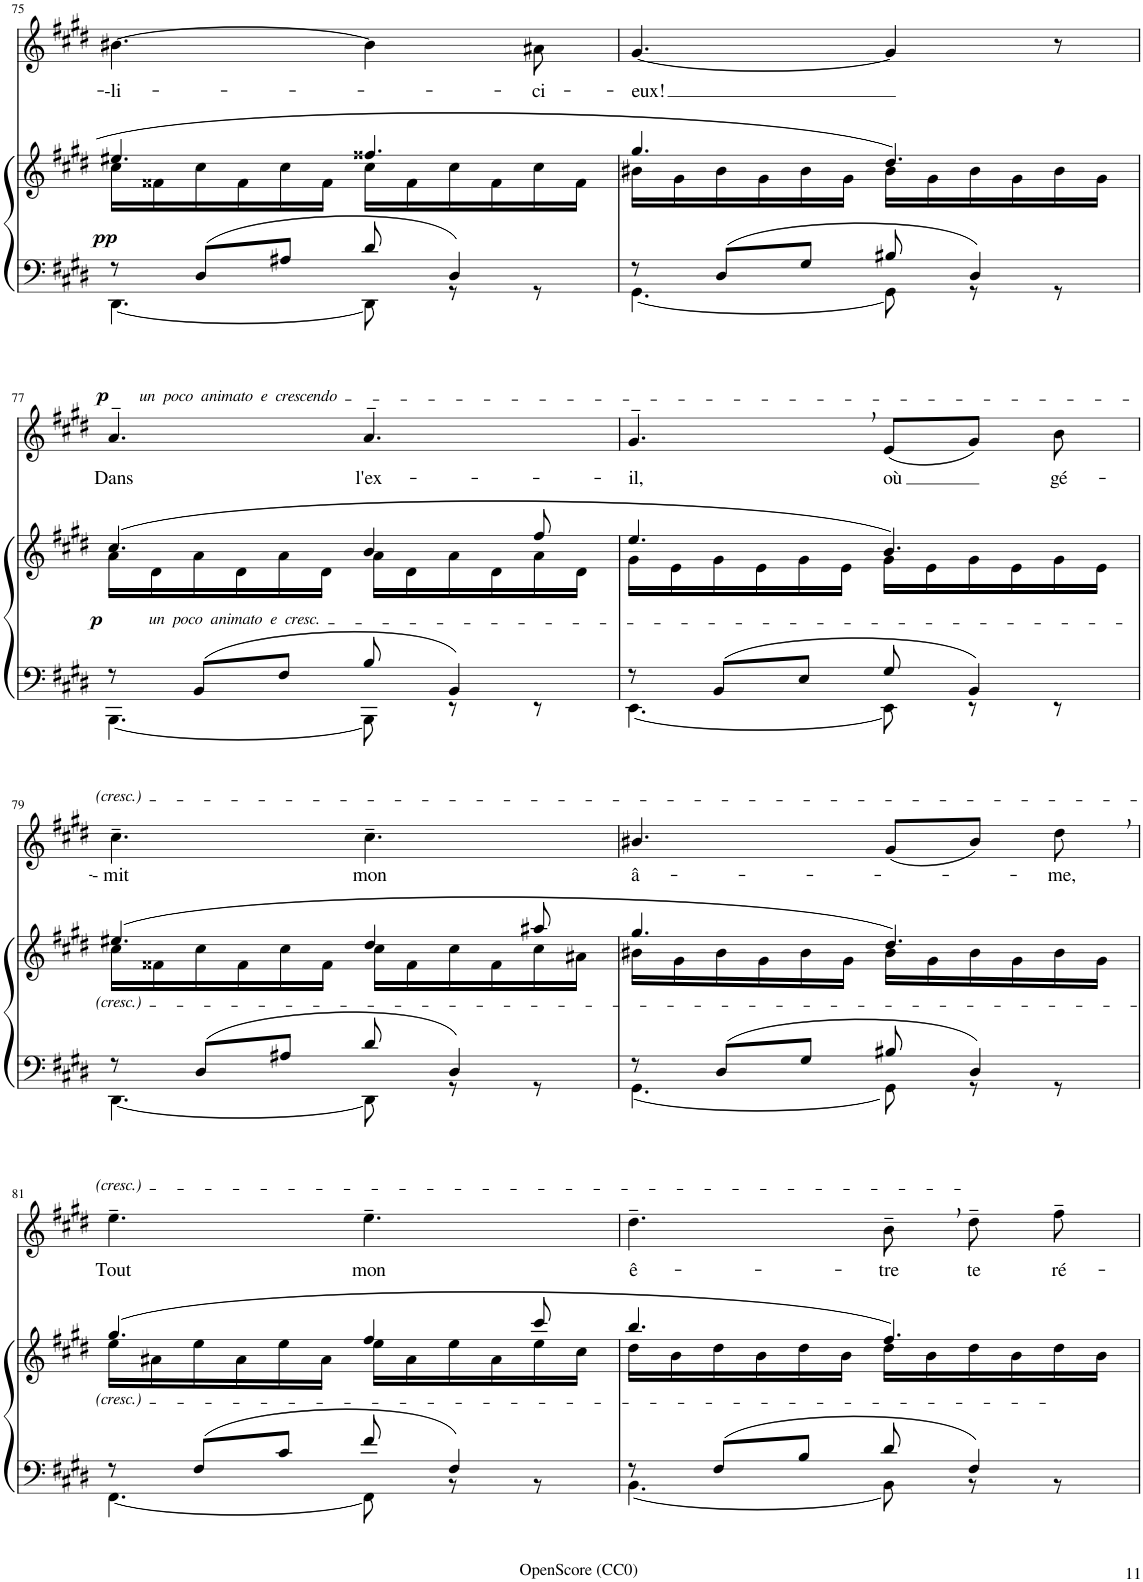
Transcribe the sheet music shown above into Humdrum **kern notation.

**kern	**kern	**dynam	**kern	**text	**dynam
*part2	*part2	*part2	*part1	*part1	*part1
*staff3	*staff2	*staff2/3	*staff1	*staff1	*staff1
*I"Piano	*	*	*I"Chant Voice	*	*
*I'Pno	*	*	*	*	*
!!LO:PB:g=z
*clefF4	*clefG2	*	*clefG2	*	*
*k[f#c#g#d#]	*k[f#c#g#d#]	*	*k[f#c#g#d#]	*	*
*M6/8	*M6/8	*	*M6/8	*	*
=75	=75	=75	=75	=75	=75
*^	*^	*	*	*	*
!	!	!	!	!LO:DY:b	!	!LO:LY:b	!
8r	[4.DD#\	4.ee#X/	16cc#\LL	pp	[4.b#X\	--li-	.
.	.	.	16f##X\	.	.	.	.
8D#/L	.	.	16cc#\	.	.	.	.
.	.	.	16f##\	.	.	.	.
8A#X/J	.	.	16cc#\	.	.	.	.
.	.	.	16f##\JJ	.	.	.	.
8d#/	8DD#\]	4.ff##X/	16cc#\LL	.	4b#\]	.	.
.	.	.	16f##\	.	.	.	.
4D#/	8r	.	16cc#\	.	.	.	.
.	.	.	16f##\	.	.	.	.
!	!	!	!	!	!	!LO:LY:b	!
.	8r	.	16cc#\	.	8a#X\	-ci-	.
.	.	.	16f##\JJ	.	.	.	.
=76	=76	=76	=76	=76	=76	=76	=76
!	!	!	!	!	!	!LO:LY:b	!
8r	[4.GG#\	4.gg#/	16b#X\LL	.	[4.g#/	-eux!	.
.	.	.	16g#\	.	.	.	.
8D#/L	.	.	16b#\	.	.	.	.
.	.	.	16g#\	.	.	.	.
8G#/J	.	.	16b#\	.	.	.	.
.	.	.	16g#\JJ	.	.	.	.
8B#X/	8GG#\]	4.dd#/	16b#\LL	.	4g#/]	.	.
.	.	.	16g#\	.	.	.	.
4D#/	8r	.	16b#\	.	.	.	.
.	.	.	16g#\	.	.	.	.
.	8r	.	16b#\	.	8r	.	.
.	.	.	16g#\JJ	.	.	.	.
!!LO:LB:g=z
=77	=77	=77	=77	=77	=77	=77	=77
!	!	!	!	!	!LO:TX:a:i:t=un  poco  animato  e  crescendo	!	!
!	!	!	!	!LO:DY:b	!	!LO:LY:b	!LO:DY:a
8r	[4.BBB\	(4.cc#/	16a\LL	p	4.a~>/	Dans	p
!	!	!	!LO:TX:b:i:t=un  poco  animato  e  cresc.	!	!	!	!
.	.	.	16d#\	.	.	.	.
8BB/L	.	.	16a\	.	.	.	.
.	.	.	16d#\	.	.	.	.
8F#/J	.	.	16a\	.	.	.	.
.	.	.	16d#\JJ	.	.	.	.
!	!	!	!	!	!	!LO:LY:b	!
8B/	8BBB\]	4b/	16a\LL	.	4.a~>/	l'ex-	.
.	.	.	16d#\	.	.	.	.
4BB/	8r	.	16a\	.	.	.	.
.	.	.	16d#\	.	.	.	.
.	8r	8ff#/	16a\	.	.	.	.
.	.	.	16d#\JJ	.	.	.	.
=78	=78	=78	=78	=78	=78	=78	=78
!	!	!	!	!	!	!LO:LY:b	!
8r	[4.EE\	4.ee/	16g#\LL	.	4.g#~>,/	-il,	.
.	.	.	16e\	.	.	.	.
8BB/L	.	.	16g#\	.	.	.	.
.	.	.	16e\	.	.	.	.
8E/J	.	.	16g#\	.	.	.	.
.	.	.	16e\JJ	.	.	.	.
!	!	!	!	!	!	!LO:LY:b	!
8G#/	8EE\]	4.b/)	16g#\LL	.	(8e/L	où	.
.	.	.	16e\	.	.	.	.
4BB/	8r	.	16g#\	.	8g#/J)	.	.
.	.	.	16e\	.	.	.	.
!	!	!	!	!	!	!LO:LY:b	!
.	8r	.	16g#\	.	8b\	gé-	.
.	.	.	16e\JJ	.	.	.	.
!!LO:LB:g=z
=79	=79	=79	=79	=79	=79	=79	=79
!	!	!	!	!	!	!LO:LY:b	!
8r	[4.DD#\	(4.ee#X/	16cc#\LL	.	4.cc#~\	-- mit	.
.	.	.	16f##X\	.	.	.	.
8D#/L	.	.	16cc#\	.	.	.	.
.	.	.	16f##\	.	.	.	.
8A#X/J	.	.	16cc#\	.	.	.	.
.	.	.	16f##\JJ	.	.	.	.
!	!	!	!	!	!	!LO:LY:b	!
8d#/	8DD#\]	4dd#/	16cc#\LL	.	4.cc#~\	mon	.
.	.	.	16f##\	.	.	.	.
4D#/	8r	.	16cc#\	.	.	.	.
.	.	.	16f##\	.	.	.	.
.	8r	8aa#X/	16cc#\	.	.	.	.
.	.	.	16a#X\JJ	.	.	.	.
=80	=80	=80	=80	=80	=80	=80	=80
!	!	!	!	!	!	!LO:LY:b	!
8r	[4.GG#\	4.gg#/	16b#X\LL	.	4.b#X/	â-	.
.	.	.	16g#\	.	.	.	.
8D#/L	.	.	16b#\	.	.	.	.
.	.	.	16g#\	.	.	.	.
8G#/J	.	.	16b#\	.	.	.	.
.	.	.	16g#\JJ	.	.	.	.
8B#X/	8GG#\]	4.dd#/)	16b#\LL	.	(8g#/L	.	.
.	.	.	16g#\	.	.	.	.
4D#/	8r	.	16b#\	.	8b#/J)	.	.
.	.	.	16g#\	.	.	.	.
!	!	!	!	!	!	!LO:LY:b	!
.	8r	.	16b#\	.	8dd#,\	-me,	.
.	.	.	16g#\JJ	.	.	.	.
!!LO:LB:g=z
=81	=81	=81	=81	=81	=81	=81	=81
!	!	!	!	!	!	!LO:LY:b	!
8r	[4.FF#\	(4.gg#/	16ee\LL	.	4.ee~\	Tout	.
.	.	.	16a#X\	.	.	.	.
8F#/L	.	.	16ee\	.	.	.	.
.	.	.	16a#\	.	.	.	.
8c#/J	.	.	16ee\	.	.	.	.
.	.	.	16a#\JJ	.	.	.	.
!	!	!	!	!	!	!LO:LY:b	!
8f#/	8FF#\]	4ff#/	16ee\LL	.	4.ee~\	mon	.
.	.	.	16a#\	.	.	.	.
4F#/	8r	.	16ee\	.	.	.	.
.	.	.	16a#\	.	.	.	.
.	8r	8ccc#/	16ee\	.	.	.	.
.	.	.	16cc#\JJ	.	.	.	.
=82	=82	=82	=82	=82	=82	=82	=82
!	!	!	!	!	!	!LO:LY:b	!
8r	[4.BB\	4.bb/	16dd#\LL	.	4.dd#~\	ê-	.
.	.	.	16b\	.	.	.	.
8F#/L	.	.	16dd#\	.	.	.	.
.	.	.	16b\	.	.	.	.
8B/J	.	.	16dd#\	.	.	.	.
.	.	.	16b\JJ	.	.	.	.
!	!	!	!	!	!	!LO:LY:b	!
8d#/	8BB\]	4.ff#/)	16dd#\LL	.	8b~,\	-tre	.
.	.	.	16b\	.	.	.	.
!	!	!	!	!	!	!LO:LY:b	!
4F#/	8r	.	16dd#\	.	8dd#~\	te	.
.	.	.	16b\	.	.	.	.
!	!	!	!	!	!	!LO:LY:b	!
.	8r	.	16dd#\	.	8ff#~\	ré-	.
.	.	.	16b\JJ	.	.	.	.
*v	*v	*	*	*	*	*	*
*	*v	*v	*	*	*	*
=	=	=	=	=	=
*-	*-	*-	*-	*-	*-
